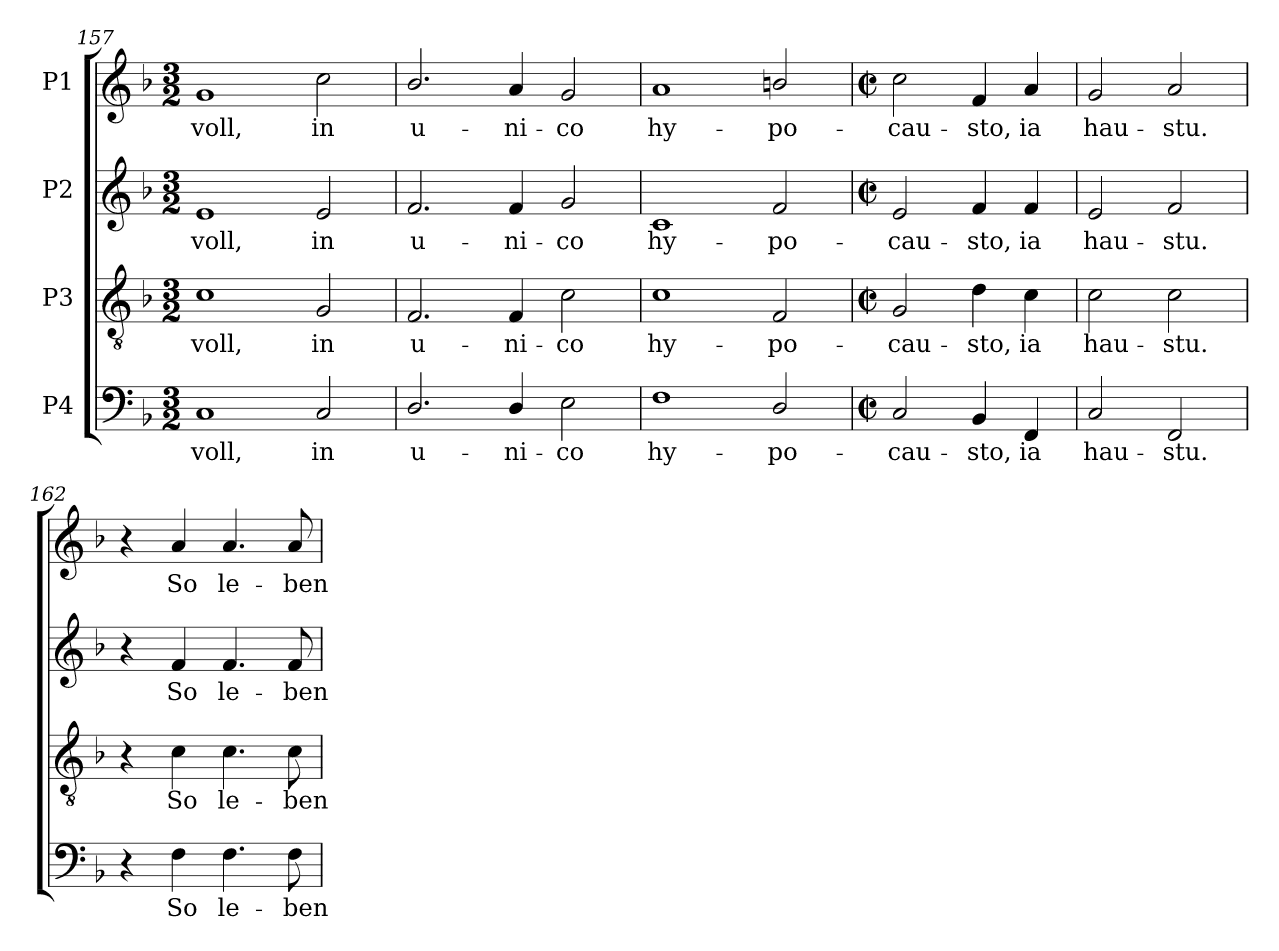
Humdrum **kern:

**kern	**text	**kern	**text	**kern	**text	**kern	**text
*part4	*part4	*part3	*part3	*part2	*part2	*part1	*part1
*staff4	*staff4	*staff3	*staff3	*staff2	*staff2	*staff1	*staff1
*I"P4	*	*I"P3	*	*I"P2	*	*I"P1	*
!!LO:LB:g=z
*clefF4	*	*clefGv2	*	*clefG2	*	*clefG2	*
*	*	*ITrd7c12	*	*	*	*	*
*k[b-]	*	*k[b-]	*	*k[b-]	*	*k[b-]	*
*F:	*	*F:	*	*F:	*	*F:	*
*M3/2	*	*M3/2	*	*M3/2	*	*M3/2	*
=157	=157	=157	=157	=157	=157	=157	=157
!	!LO:LY:b:color=#000000	!	!	!	!	!	!
!	!	!	!LO:LY:b:color=#000000	!	!	!	!
!	!	!	!	!	!LO:LY:b:color=#000000	!	!
!	!	!	!	!	!	!	!LO:LY:b:color=#000000
1Ci	voll,	1Ci	voll,	1ei	voll,	1gi	voll,
!	!LO:LY:b:color=#000000	!	!	!	!	!	!
!	!	!	!LO:LY:b:color=#000000	!	!	!	!
!	!	!	!	!	!LO:LY:b:color=#000000	!	!
!	!	!	!	!	!	!	!LO:LY:b:color=#000000
2Ci/	in	2GGi/	in	2ei/	in	2cci\	in
=158	=158	=158	=158	=158	=158	=158	=158
!	!LO:LY:b:color=#000000	!	!	!	!	!	!
!	!	!	!LO:LY:b:color=#000000	!	!	!	!
!	!	!	!	!	!LO:LY:b:color=#000000	!	!
!	!	!	!	!	!	!	!LO:LY:b:color=#000000
2.Di/	u-	2.FFi/	u-	2.fi/	u-	2.b-i/	u-
!	!LO:LY:b:color=#000000	!	!	!	!	!	!
!	!	!	!LO:LY:b:color=#000000	!	!	!	!
!	!	!	!	!	!LO:LY:b:color=#000000	!	!
!	!	!	!	!	!	!	!LO:LY:b:color=#000000
4Di/	-ni-	4FFi/	-ni-	4fi/	-ni-	4ai/	-ni-
!	!LO:LY:b:color=#000000	!	!	!	!	!	!
!	!	!	!LO:LY:b:color=#000000	!	!	!	!
!	!	!	!	!	!LO:LY:b:color=#000000	!	!
!	!	!	!	!	!	!	!LO:LY:b:color=#000000
2Ei\	-co	2Ci\	-co	2gi/	-co	2gi/	-co
=159	=159	=159	=159	=159	=159	=159	=159
!	!LO:LY:b:color=#000000	!	!	!	!	!	!
!	!	!	!LO:LY:b:color=#000000	!	!	!	!
!	!	!	!	!	!LO:LY:b:color=#000000	!	!
!	!	!	!	!	!	!	!LO:LY:b:color=#000000
1Fi	hy-	1Ci	hy-	1ci	hy-	1ai	hy-
!	!LO:LY:b:color=#000000	!	!	!	!	!	!
!	!	!	!LO:LY:b:color=#000000	!	!	!	!
!	!	!	!	!	!LO:LY:b:color=#000000	!	!
!	!	!	!	!	!	!	!LO:LY:b:color=#000000
2Di/	-po-	2FFi/	-po-	2fi/	-po-	2bni/	-po-
!!LO:PB:g=z
=160	=160	=160	=160	=160	=160	=160	=160
*M2/2	*	*M2/2	*	*M2/2	*	*M2/2	*
*met(c|)	*	*met(c|)	*	*met(c|)	*	*met(c|)	*
!	!LO:LY:b:color=#000000	!	!	!	!	!	!
!	!	!	!LO:LY:b:color=#000000	!	!	!	!
!	!	!	!	!	!LO:LY:b:color=#000000	!	!
!	!	!	!	!	!	!	!LO:LY:b:color=#000000
2Ci/	-cau-	2GGi/	-cau-	2ei/	-cau-	2cci\	-cau-
!	!LO:LY:b:color=#000000	!	!	!	!	!	!
!	!	!	!LO:LY:b:color=#000000	!	!	!	!
!	!	!	!	!	!LO:LY:b:color=#000000	!	!
!	!	!	!	!	!	!	!LO:LY:b:color=#000000
4BB-i/	-sto,	4Di\	-sto,	4fi/	-sto,	4fi/	-sto,
!	!LO:LY:b:color=#000000	!	!	!	!	!	!
!	!	!	!LO:LY:b:color=#000000	!	!	!	!
!	!	!	!	!	!LO:LY:b:color=#000000	!	!
!	!	!	!	!	!	!	!LO:LY:b:color=#000000
4FFi/	ia	4Ci\	ia	4fi/	ia	4ai/	ia
=161	=161	=161	=161	=161	=161	=161	=161
!	!LO:LY:b:color=#000000	!	!	!	!	!	!
!	!	!	!LO:LY:b:color=#000000	!	!	!	!
!	!	!	!	!	!LO:LY:b:color=#000000	!	!
!	!	!	!	!	!	!	!LO:LY:b:color=#000000
2Ci/	hau-	2Ci\	hau-	2ei/	hau-	2gi/	hau-
!	!LO:LY:b:color=#000000	!	!	!	!	!	!
!	!	!	!LO:LY:b:color=#000000	!	!	!	!
!	!	!	!	!	!LO:LY:b:color=#000000	!	!
!	!	!	!	!	!	!	!LO:LY:b:color=#000000
2FFi/	-stu.	2Ci\	-stu.	2fi/	-stu.	2ai/	-stu.
=162	=162	=162	=162	=162	=162	=162	=162
4r	.	4r	.	4r	.	4r	.
!	!LO:LY:b:color=#000000	!	!	!	!	!	!
!	!	!	!LO:LY:b:color=#000000	!	!	!	!
!	!	!	!	!	!LO:LY:b:color=#000000	!	!
!	!	!	!	!	!	!	!LO:LY:b:color=#000000
4Fi\	So	4Ci\	So	4fi/	So	4ai/	So
!	!LO:LY:b:color=#000000	!	!	!	!	!	!
!	!	!	!LO:LY:b:color=#000000	!	!	!	!
!	!	!	!	!	!LO:LY:b:color=#000000	!	!
!	!	!	!	!	!	!	!LO:LY:b:color=#000000
4.Fi\	le-	4.Ci\	le-	4.fi/	le-	4.ai/	le-
!	!LO:LY:b:color=#000000	!	!	!	!	!	!
!	!	!	!LO:LY:b:color=#000000	!	!	!	!
!	!	!	!	!	!LO:LY:b:color=#000000	!	!
!	!	!	!	!	!	!	!LO:LY:b:color=#000000
8Fi\	-ben	8Ci\	-ben	8fi/	-ben	8ai/	-ben
=	=	=	=	=	=	=	=
*-	*-	*-	*-	*-	*-	*-	*-
